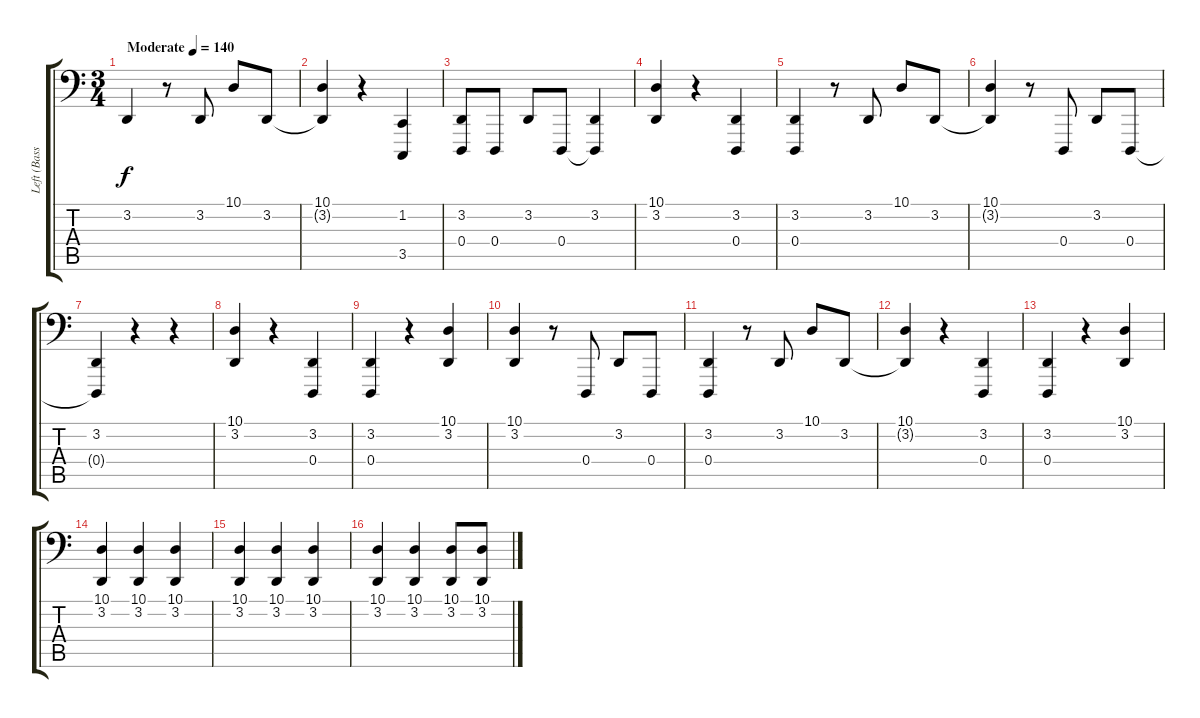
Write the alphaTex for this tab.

\track ("Left (Bass Clef)" "Left (Bass") {instrument stringensemble1}
\staff {score tabs}
\tuning (E2 B1 G1 D1 A0 E0) {hide}
\ts (3 4)
\tempo (140 "Moderate")
\clef f4
\ks c
3.2.4{dy f instrument stringensemble1} r.8 3.2.8 10.1.8 3.2.8 |
(10.1 3.2{t}).4 r.4 (1.2 3.5).4 |
(3.2 0.4).8 0.4.8 3.2.8 0.4.8 (3.2 0.4{t}).4 |
(10.1 3.2).4 r.4 (3.2 0.4).4 |
(3.2 0.4).4 r.8 3.2.8 10.1.8 3.2.8 |
(10.1 3.2{t}).4 r.8 0.4.8 3.2.8 0.4.8 |
(3.2 0.4{t}).4 r.4 r.4 |
(10.1 3.2).4 r.4 (3.2 0.4).4 |
(3.2 0.4).4 r.4 (10.1 3.2).4 |
(10.1 3.2).4 r.8 0.4.8 3.2.8 0.4.8 |
(3.2 0.4).4 r.8 3.2.8 10.1.8 3.2.8 |
(10.1 3.2{t}).4 r.4 (3.2 0.4).4 |
(3.2 0.4).4 r.4 (10.1 3.2).4 |
(10.1 3.2).4 (10.1 3.2).4 (10.1 3.2).4 |
(10.1 3.2).4 (10.1 3.2).4 (10.1 3.2).4 |
(10.1 3.2).4 (10.1 3.2).4 (10.1 3.2).8 (10.1 3.2).8
